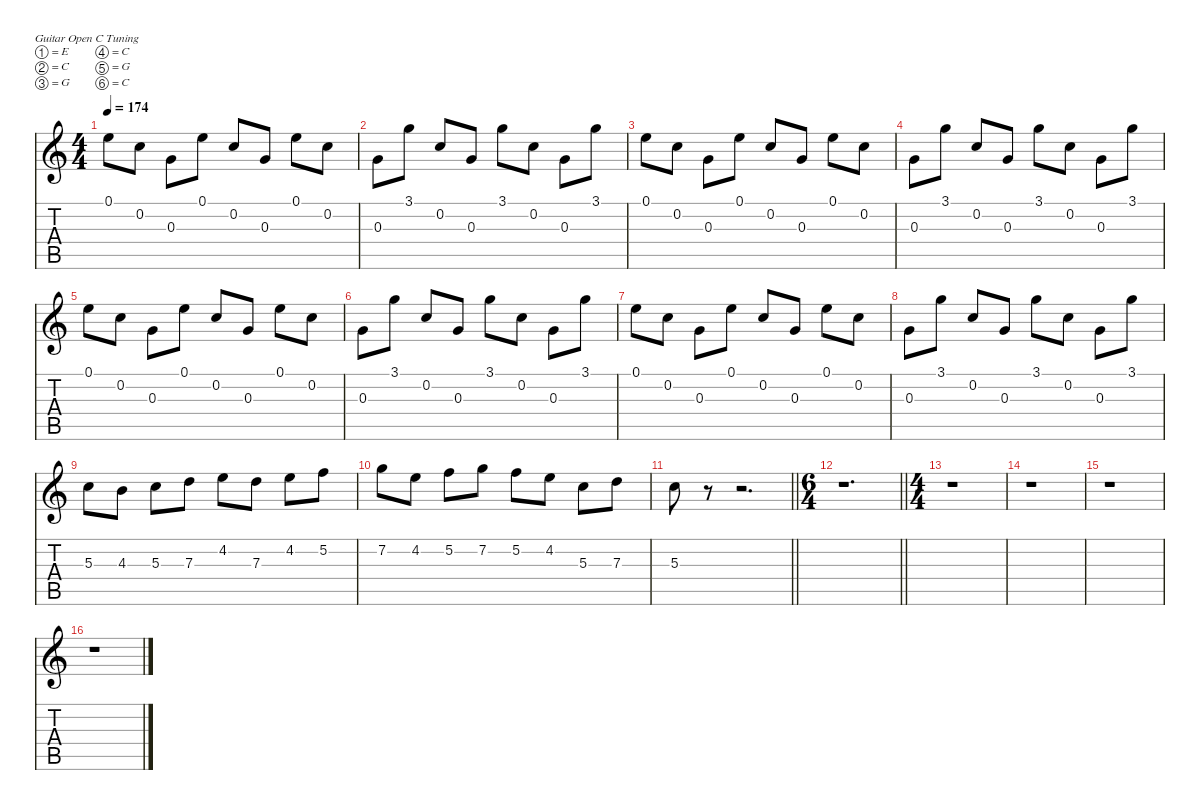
\defaultSystemsLayout 4
\hideDynamics
\bracketExtendMode nobrackets
\singleTrackTrackNamePolicy hidden
\multiTrackTrackNamePolicy hidden
\firstSystemTrackNameMode fullname
\firstSystemTrackNameOrientation horizontal
\otherSystemsTrackNameOrientation horizontal
\track ("Guitar 2" "s.guit.") {instrument acousticguitarsteel}
\staff {score tabs}
\tuning (E4 C4 G3 C3 G2 C2)
\ts (4 4)
\tempo 174
\clef g2
\ks c
0.1.8{dy mp beam Down} 0.2.8{beam Down} 0.3.8{beam Down} 0.1.8{beam Down} 0.2.8{beam Up} 0.3.8{beam Up} 0.1.8{beam Down} 0.2.8{beam Down} |
0.3.8{beam Down} 3.1.8{beam Down} 0.2.8{beam Up} 0.3.8{beam Up} 3.1.8{beam Down} 0.2.8{beam Down} 0.3.8{beam Down} 3.1.8{beam Down} |
0.1.8{beam Down} 0.2.8{beam Down} 0.3.8{beam Down} 0.1.8{beam Down} 0.2.8{beam Up} 0.3.8{beam Up} 0.1.8{beam Down} 0.2.8{beam Down} |
0.3.8{beam Down} 3.1.8{beam Down} 0.2.8{beam Up} 0.3.8{beam Up} 3.1.8{beam Down} 0.2.8{beam Down} 0.3.8{beam Down} 3.1.8{beam Down} |
0.1.8{beam Down} 0.2.8{beam Down} 0.3.8{beam Down} 0.1.8{beam Down} 0.2.8{beam Up} 0.3.8{beam Up} 0.1.8{beam Down} 0.2.8{beam Down} |
0.3.8{beam Down} 3.1.8{beam Down} 0.2.8{beam Up} 0.3.8{beam Up} 3.1.8{beam Down} 0.2.8{beam Down} 0.3.8{beam Down} 3.1.8{beam Down} |
0.1.8{beam Down} 0.2.8{beam Down} 0.3.8{beam Down} 0.1.8{beam Down} 0.2.8{beam Up} 0.3.8{beam Up} 0.1.8{beam Down} 0.2.8{beam Down} |
0.3.8{beam Down} 3.1.8{beam Down} 0.2.8{beam Up} 0.3.8{beam Up} 3.1.8{beam Down} 0.2.8{beam Down} 0.3.8{beam Down} 3.1.8{beam Down} |
5.3.8{beam Down} 4.3.8{beam Down} 5.3.8{beam Down} 7.3.8{beam Down} 4.2.8{beam Down} 7.3.8{beam Down} 4.2.8{beam Down} 5.2.8{beam Down} |
7.2.8{beam Down} 4.2.8{beam Down} 5.2.8{beam Down} 7.2.8{beam Down} 5.2.8{beam Down} 4.2.8{beam Down} 5.3.8{beam Down} 7.3.8{beam Down} |
\barLineRight lightlight
5.3.8{beam Down} r.8{beam Down} r.2{d beam Down} |
\ts (6 4)
\beaming (8 6 6)
\barLineRight lightlight
r.1{d beam Down} |
\ts (4 4)
\beaming (8 2 2 2 2)
r.1{beam Down} |
r.1{beam Down} |
r.1{beam Down} |
r.1{beam Down}
